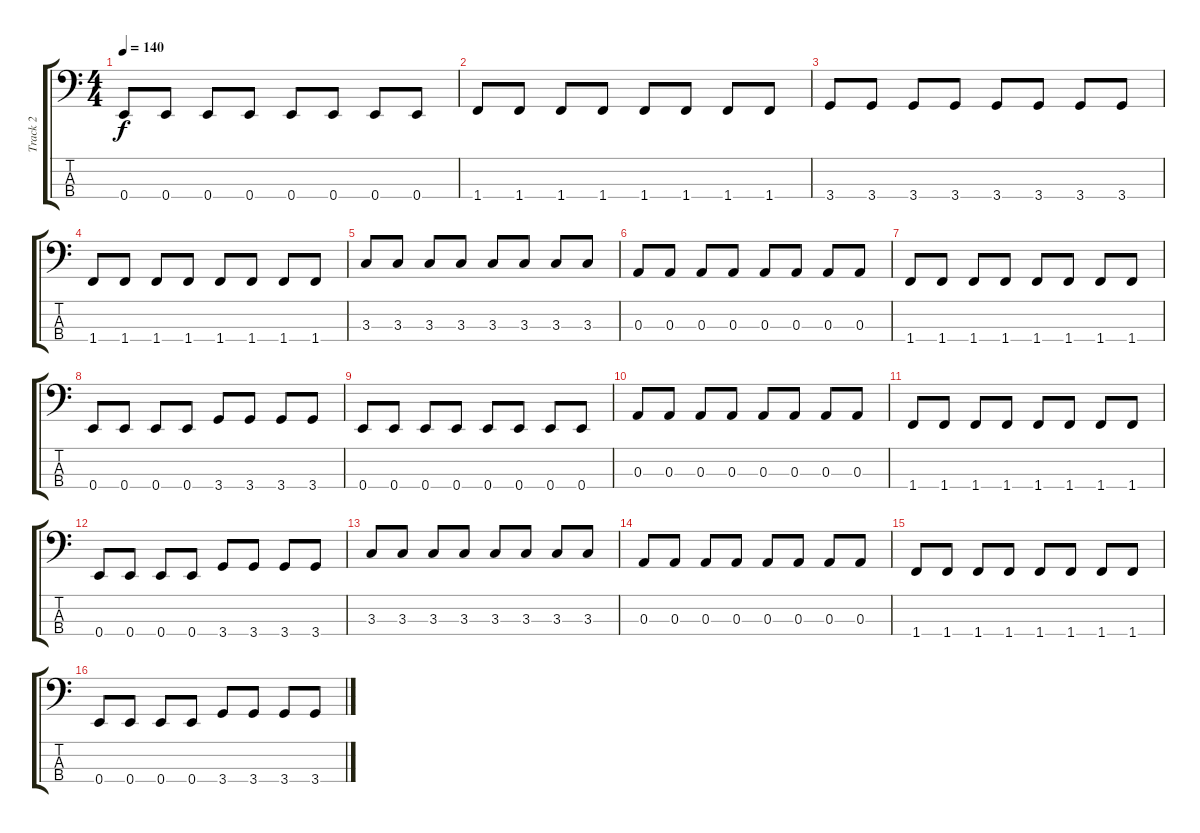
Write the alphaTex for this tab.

\track ("Track 2" "Track 2") {instrument electricbassfinger}
\staff {score tabs}
\tuning (G2 D2 A1 E1) {hide}
\ts (4 4)
\tempo 140
\clef f4
\ks c
0.4.8{dy f} 0.4.8 0.4.8 0.4.8 0.4.8 0.4.8 0.4.8 0.4.8 |
1.4.8 1.4.8 1.4.8 1.4.8 1.4.8 1.4.8 1.4.8 1.4.8 |
3.4.8 3.4.8 3.4.8 3.4.8 3.4.8 3.4.8 3.4.8 3.4.8 |
1.4.8 1.4.8 1.4.8 1.4.8 1.4.8 1.4.8 1.4.8 1.4.8 |
3.3.8 3.3.8 3.3.8 3.3.8 3.3.8 3.3.8 3.3.8 3.3.8 |
0.3.8 0.3.8 0.3.8 0.3.8 0.3.8 0.3.8 0.3.8 0.3.8 |
1.4.8 1.4.8 1.4.8 1.4.8 1.4.8 1.4.8 1.4.8 1.4.8 |
0.4.8 0.4.8 0.4.8 0.4.8 3.4.8 3.4.8 3.4.8 3.4.8 |
0.4.8 0.4.8 0.4.8 0.4.8 0.4.8 0.4.8 0.4.8 0.4.8 |
0.3.8 0.3.8 0.3.8 0.3.8 0.3.8 0.3.8 0.3.8 0.3.8 |
1.4.8 1.4.8 1.4.8 1.4.8 1.4.8 1.4.8 1.4.8 1.4.8 |
0.4.8 0.4.8 0.4.8 0.4.8 3.4.8 3.4.8 3.4.8 3.4.8 |
3.3.8 3.3.8 3.3.8 3.3.8 3.3.8 3.3.8 3.3.8 3.3.8 |
0.3.8 0.3.8 0.3.8 0.3.8 0.3.8 0.3.8 0.3.8 0.3.8 |
1.4.8 1.4.8 1.4.8 1.4.8 1.4.8 1.4.8 1.4.8 1.4.8 |
0.4.8 0.4.8 0.4.8 0.4.8 3.4.8 3.4.8 3.4.8 3.4.8
